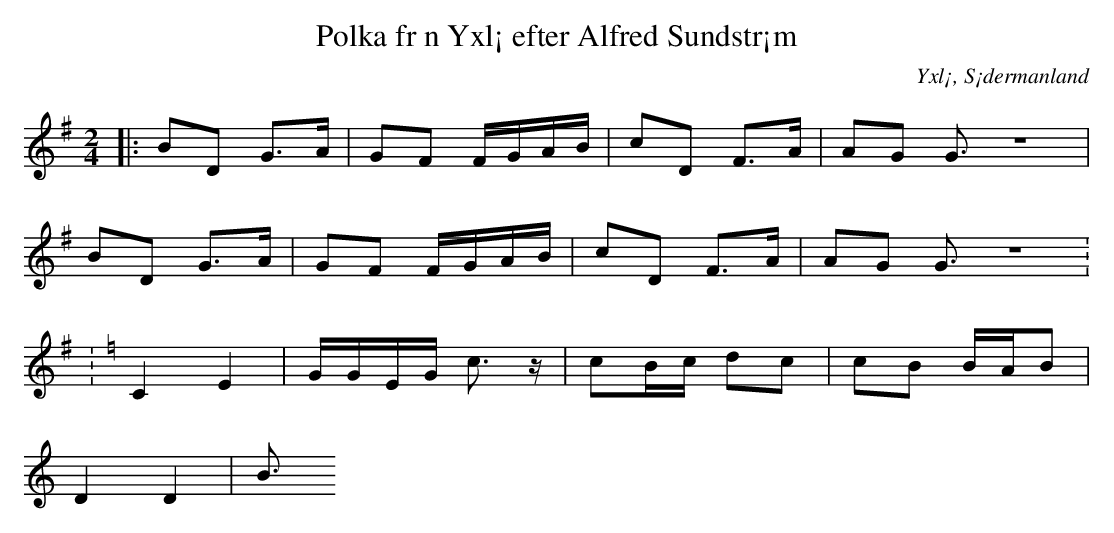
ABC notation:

X:1
T:Polka fr n Yxl¡ efter Alfred Sundstr¡m
O:Yxl¡, S¡dermanland
M:2/4
L:1/16
K:G
          |: B2D2 G3A | G2F2 FGAB | c2D2 F3A  | A2G2 G3 Z |
             B2D2 G3A | G2F2 FGAB | c2D2 F3A  | A2G2 G3 Z :
: [K: C]     C4   E4  | GGEG c3 z | c2Bc d2c2 | c2B2 BAB2 |
             D4   D4  | B3
